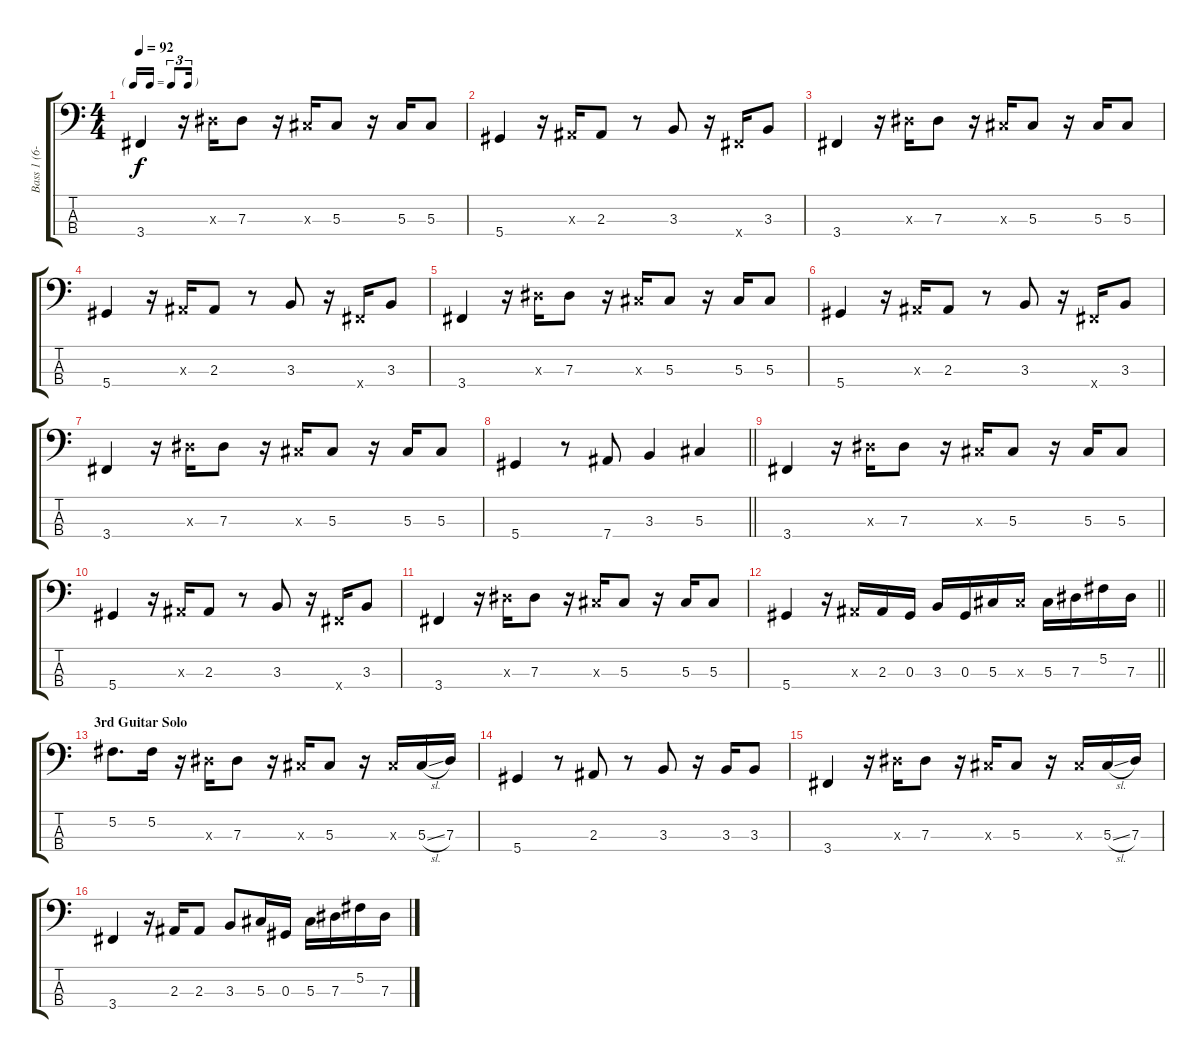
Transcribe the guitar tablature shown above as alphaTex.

\track ("Bass 1 (6-string arranged for 4-string)" "Bass 1 (6-") {instrument electricbassfinger}
\staff {score tabs}
\tuning (Gb2 Db2 Ab1 Eb1) {hide}
\ts (4 4)
\tf triplet16th
\tempo 92
\clef f4
\ks c
3.4.4{dy f} r.16 7.3{x}.16 7.3.8 r.16 5.3{x}.16 5.3.8 r.16 5.3.16 5.3.8 |
5.4.4 r.16 2.3{x}.16 2.3.8 r.8 3.3.8 r.16 3.4{x}.16 3.3.8 |
3.4.4 r.16 7.3{x}.16 7.3.8 r.16 5.3{x}.16 5.3.8 r.16 5.3.16 5.3.8 |
5.4.4 r.16 2.3{x}.16 2.3.8 r.8 3.3.8 r.16 3.4{x}.16 3.3.8 |
3.4.4 r.16 7.3{x}.16 7.3.8 r.16 5.3{x}.16 5.3.8 r.16 5.3.16 5.3.8 |
5.4.4 r.16 2.3{x}.16 2.3.8 r.8 3.3.8 r.16 3.4{x}.16 3.3.8 |
3.4.4 r.16 7.3{x}.16 7.3.8 r.16 5.3{x}.16 5.3.8 r.16 5.3.16 5.3.8 |
\barLineRight lightlight
5.4.4 r.8 7.4.8 3.3.4 5.3.4 |
3.4.4 r.16 7.3{x}.16 7.3.8 r.16 5.3{x}.16 5.3.8 r.16 5.3.16 5.3.8 |
5.4.4 r.16 2.3{x}.16 2.3.8 r.8 3.3.8 r.16 3.4{x}.16 3.3.8 |
3.4.4 r.16 7.3{x}.16 7.3.8 r.16 5.3{x}.16 5.3.8 r.16 5.3.16 5.3.8 |
\barLineRight lightlight
5.4.4 r.16 2.3{x}.16 2.3.16 0.3.16 3.3.16 0.3.16 5.3.16 5.3{x}.16 5.3.16 7.3.16 5.2.16 7.3.16 |
\section ("" "3rd Guitar Solo")
5.2.8{d} 5.2.16 r.16 7.3{x}.16 7.3.8 r.16 5.3{x}.16 5.3.8 r.16 5.3{x}.16 5.3{sl}.16 7.3.16 |
5.4.4 r.8 2.3.8 r.8 3.3.8 r.16 3.3.16 3.3.8 |
3.4.4 r.16 7.3{x}.16 7.3.8 r.16 5.3{x}.16 5.3.8 r.16 5.3{x}.16 5.3{sl}.16 7.3.16 |
3.4.4 r.16 2.3.16 2.3.8 3.3.8 5.3.16 0.3.16 5.3.16 7.3.16 5.2.16 7.3.16
